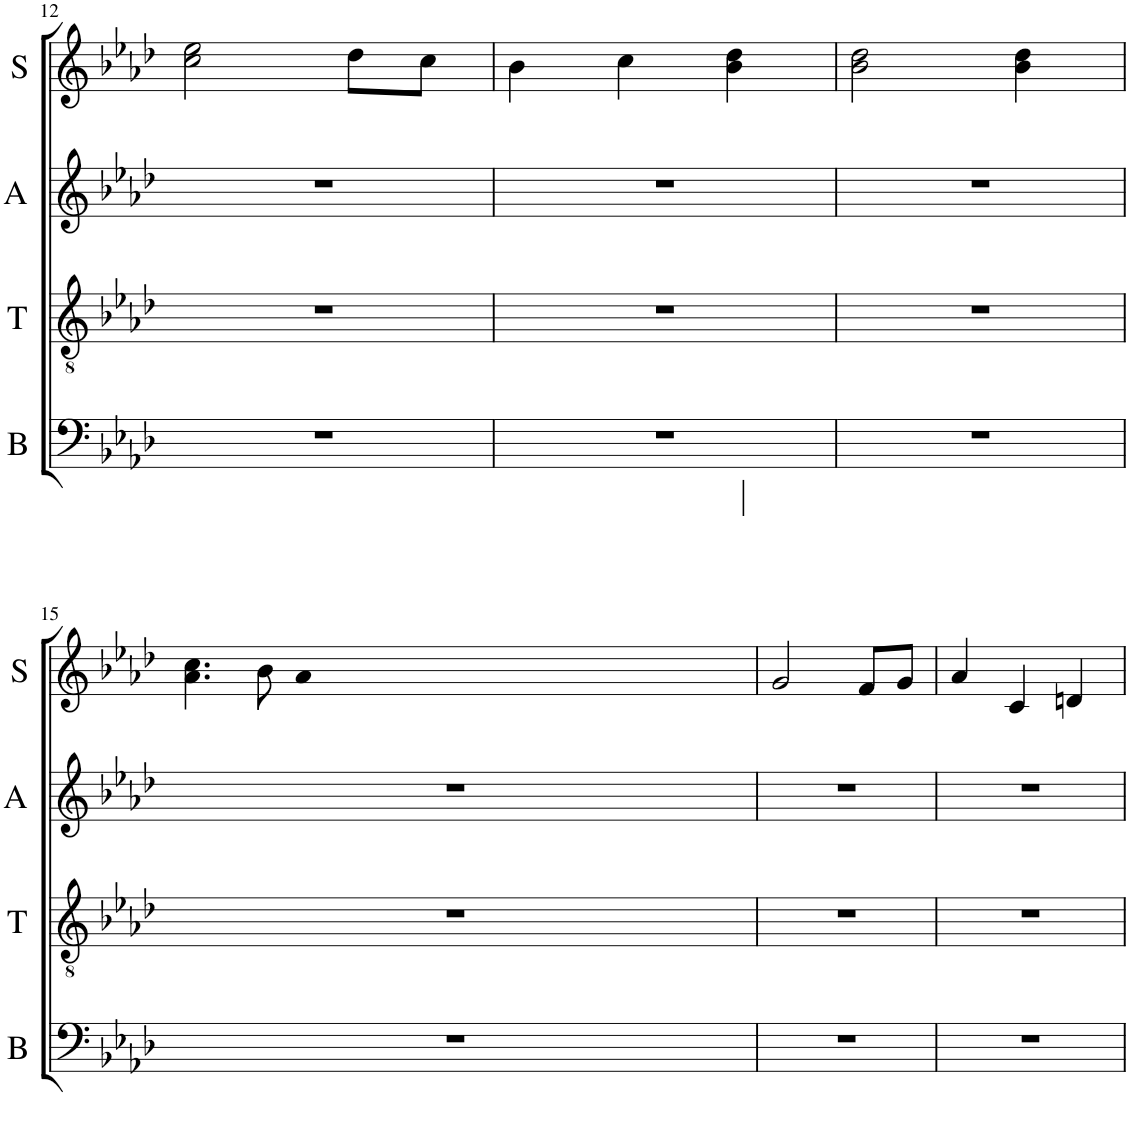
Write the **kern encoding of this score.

**kern	**kern	**kern	**kern
*part4	*part3	*part2	*part1
*staff4	*staff3	*staff2	*staff1
*I"Bass	*I"Tenor	*I"Alto	*I"Soprano
*I'B	*I'T	*I'A	*I'S
!!LO:PB:g=z
*clefF4	*clefGv2	*clefG2	*clefG2
*k[b-e-a-d-]	*k[b-e-a-d-]	*k[b-e-a-d-]	*k[b-e-a-d-]
*M3/4	*M3/4	*M3/4	*M3/4
=12	=12	=12	=12
2.r	2.r	2.r	2cc\ 2ee-\
.	.	.	8dd-\L
.	.	.	8cc\J
=13	=13	=13	=13
2.r	2.r	2.r	4b-\
.	.	.	4cc\
.	.	.	4b-\ 4dd-\
=14	=14	=14	=14
2.r	2.r	2.r	2b-\ 2dd-\
.	.	.	4b-\ 4dd-\
!!LO:LB:g=z
=15	=15	=15	=15
2.r	2.r	2.r	4.a-\ 4.cc\
.	.	.	8b-\
.	.	.	4a-/
=16	=16	=16	=16
2.r	2.r	2.r	2g/
.	.	.	8f/L
.	.	.	8g/J
=17	=17	=17	=17
2.r	2.r	2.r	4a-/
.	.	.	4c/
.	.	.	4dn/
=	=	=	=
*-	*-	*-	*-
